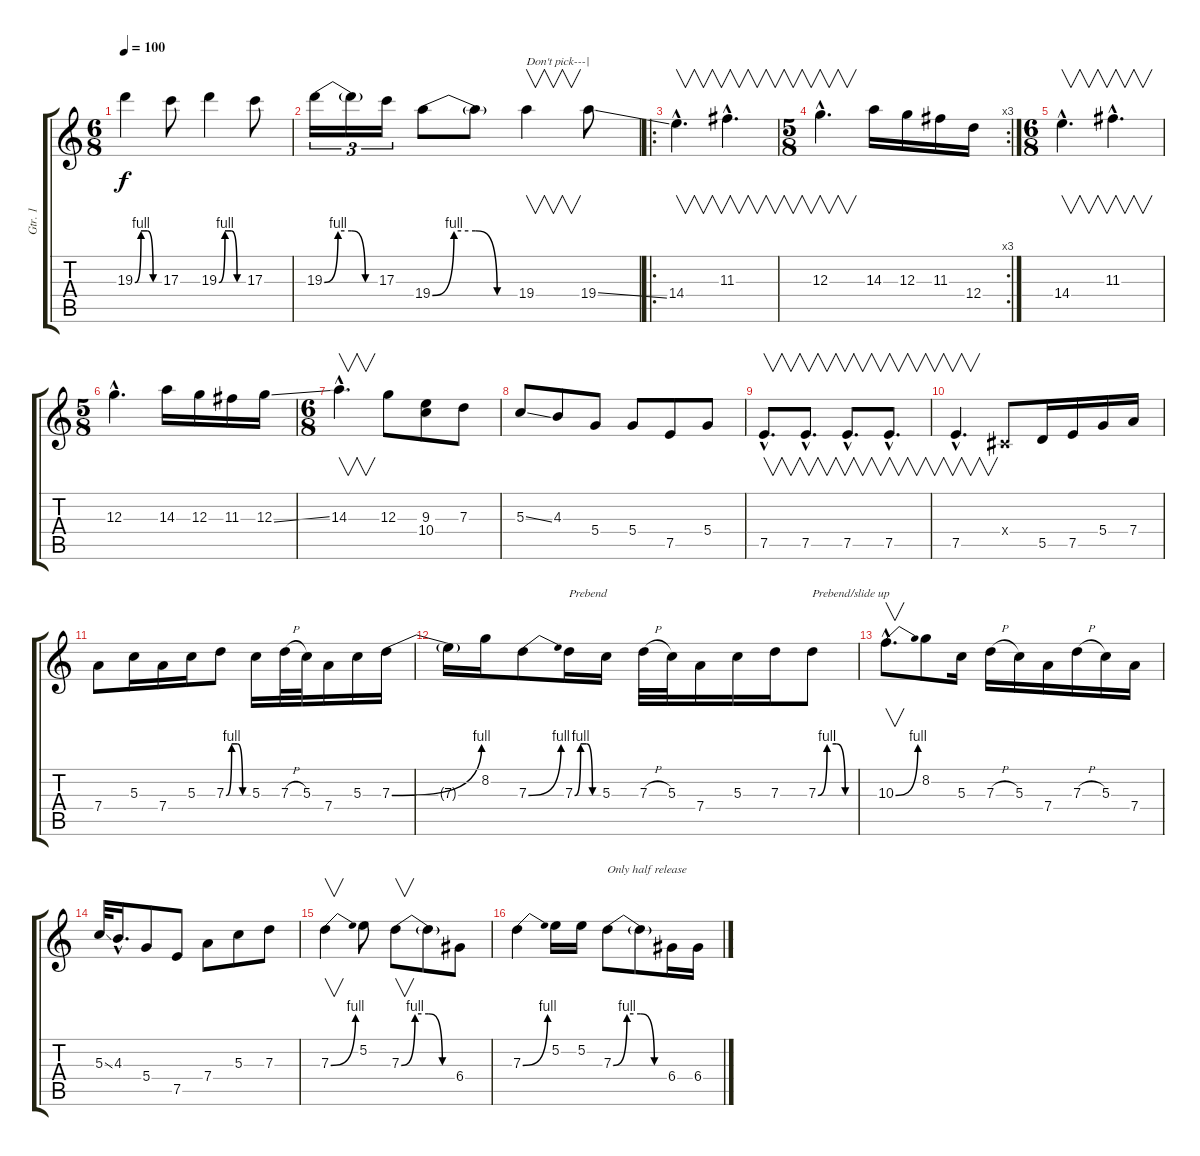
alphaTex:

\track ("Gtr. 1" "Gtr. 1") {instrument overdrivenguitar}
\staff {score tabs}
\tuning (E4 B3 G3 D3 A2 E2) {hide}
\ts (6 8)
\tempo 100
\clef g2
\ks c
19.3{be (custom 0 0 15 4 30 4 45 0 60 0)}.4{dy f} 17.3.8 19.3{be (custom 0 0 15 4 30 4 45 0 60 0)}.4 17.3.8 |
19.3{be (custom 0 0 15 4 30 4 45 0 60 0)}.16{tu (3 2)} 19.3{t}.16{tu (3 2)} 17.3.16{tu (3 2)} 19.4{be (custom 0 0 15 4 30 4 45 0 60 0)}.8 19.4{t}.8 19.4.4{v txt "Don't pick---|"} 19.4{ss}.8 |
\ro
14.4{hac}.4{v d} 11.3{hac}.4{v d} |
\rc 3
\ts (5 8)
12.3{hac}.4{v d} 14.3.16 12.3.16 11.3.16 12.4.16 |
\ts (6 8)
14.4{hac}.4{v d} 11.3{hac}.4{v d} |
\ts (5 8)
12.3{hac}.4{d} 14.3.16 12.3.16 11.3.16 12.3{ss}.16 |
\ts (6 8)
14.3{hac}.4{v d} 12.3.8 (9.3 10.4).8 7.3.8 |
5.3{ss}.8 4.3.8 5.4.8 5.4.8 7.5.8 5.4.8 |
7.5{hac}.8{v d} 7.5{hac}.8{v d} 7.5{hac}.8{v d} 7.5{hac}.8{v d} |
7.5{hac}.4{v d} -1.4{x}.8 5.5.16 7.5.16 5.4.16 7.4.16 |
7.4.8 5.3.16 7.4.16 5.3.16 7.3{be (custom 0 0 15 4 30 4 45 0 60 0)}.8 5.3.16 7.3{h}.32 5.3.32 7.4.16 5.3.16 7.3{be (bend 0 0 60 4)}.16 |
7.3{t}.16 8.2.16 7.3{be (bend 0 0 60 4)}.8 7.3{be (custom 0 0 15 4 30 4 45 0 60 0)}.16{txt "Prebend"} 5.3.16 7.3{h}.32 5.3.32 7.4.16 5.3.16 7.3.16 7.3{be (custom 0 0 15 4 30 4 45 0 60 0)}.8{txt "Prebend/slide up"} |
10.3{be (bend 0 0 60 4) hac}.8{v d} 8.2.8 5.3.16 7.3{h}.16 5.3.16 7.4.16 7.3{h}.16 5.3.16 7.4.16 |
5.3{ss}.32 4.3{hac}.16{d} 5.4.8 7.5.8 7.4.8 5.3.8 7.3.8 |
7.3{be (bend 0 0 60 4)}.4{v} 5.2.8 7.3{be (custom 0 0 15 4 30 4 45 0 60 0)}.8{v} 7.3{t}.8 6.4.8 |
7.3{be (bend 0 0 60 4)}.4 5.2.16 5.2.16 7.3{be (custom 0 0 15 4 30 4 45 0 60 0)}.8{txt "Only half release"} 7.3{t}.8 6.4.16 6.4.16
